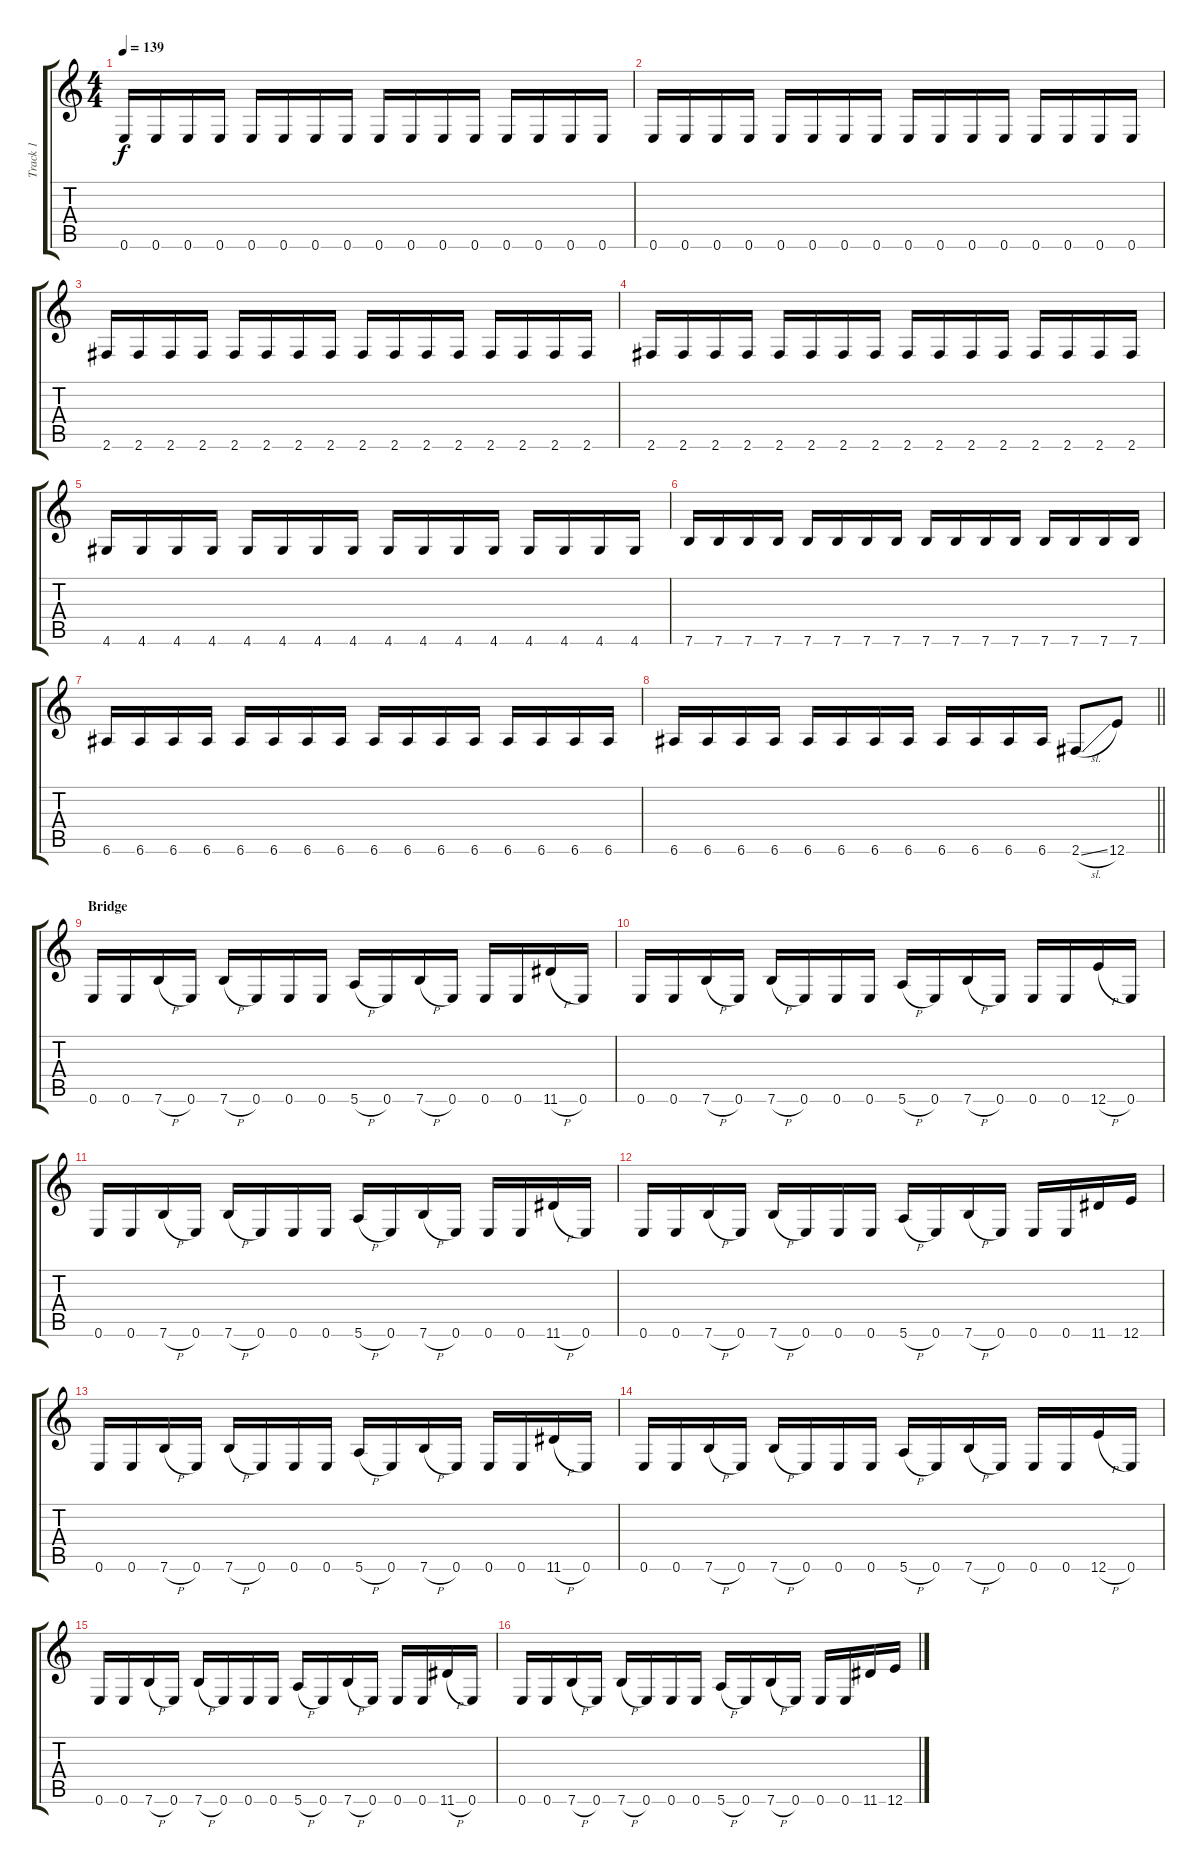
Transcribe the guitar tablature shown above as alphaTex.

\track ("Track 1" "Track 1") {instrument overdrivenguitar}
\staff {score tabs}
\tuning (E4 B3 G3 D3 A2 E2) {hide}
\ts (4 4)
\tempo 139
\clef g2
\ks c
0.6.16{dy f} 0.6.16 0.6.16 0.6.16 0.6.16 0.6.16 0.6.16 0.6.16 0.6.16 0.6.16 0.6.16 0.6.16 0.6.16 0.6.16 0.6.16 0.6.16 |
0.6.16 0.6.16 0.6.16 0.6.16 0.6.16 0.6.16 0.6.16 0.6.16 0.6.16 0.6.16 0.6.16 0.6.16 0.6.16 0.6.16 0.6.16 0.6.16 |
2.6.16 2.6.16 2.6.16 2.6.16 2.6.16 2.6.16 2.6.16 2.6.16 2.6.16 2.6.16 2.6.16 2.6.16 2.6.16 2.6.16 2.6.16 2.6.16 |
2.6.16 2.6.16 2.6.16 2.6.16 2.6.16 2.6.16 2.6.16 2.6.16 2.6.16 2.6.16 2.6.16 2.6.16 2.6.16 2.6.16 2.6.16 2.6.16 |
4.6.16 4.6.16 4.6.16 4.6.16 4.6.16 4.6.16 4.6.16 4.6.16 4.6.16 4.6.16 4.6.16 4.6.16 4.6.16 4.6.16 4.6.16 4.6.16 |
7.6.16 7.6.16 7.6.16 7.6.16 7.6.16 7.6.16 7.6.16 7.6.16 7.6.16 7.6.16 7.6.16 7.6.16 7.6.16 7.6.16 7.6.16 7.6.16 |
6.6.16 6.6.16 6.6.16 6.6.16 6.6.16 6.6.16 6.6.16 6.6.16 6.6.16 6.6.16 6.6.16 6.6.16 6.6.16 6.6.16 6.6.16 6.6.16 |
\barLineRight lightlight
6.6.16 6.6.16 6.6.16 6.6.16 6.6.16 6.6.16 6.6.16 6.6.16 6.6.16 6.6.16 6.6.16 6.6.16 2.6{sl}.8 12.6.8 |
\section ("" "Bridge")
0.6.16 0.6.16 7.6{h}.16 0.6.16 7.6{h}.16 0.6.16 0.6.16 0.6.16 5.6{h}.16 0.6.16 7.6{h}.16 0.6.16 0.6.16 0.6.16 11.6{h}.16 0.6.16 |
0.6.16 0.6.16 7.6{h}.16 0.6.16 7.6{h}.16 0.6.16 0.6.16 0.6.16 5.6{h}.16 0.6.16 7.6{h}.16 0.6.16 0.6.16 0.6.16 12.6{h}.16 0.6.16 |
0.6.16 0.6.16 7.6{h}.16 0.6.16 7.6{h}.16 0.6.16 0.6.16 0.6.16 5.6{h}.16 0.6.16 7.6{h}.16 0.6.16 0.6.16 0.6.16 11.6{h}.16 0.6.16 |
0.6.16 0.6.16 7.6{h}.16 0.6.16 7.6{h}.16 0.6.16 0.6.16 0.6.16 5.6{h}.16 0.6.16 7.6{h}.16 0.6.16 0.6.16 0.6.16 11.6.16 12.6.16 |
0.6.16 0.6.16 7.6{h}.16 0.6.16 7.6{h}.16 0.6.16 0.6.16 0.6.16 5.6{h}.16 0.6.16 7.6{h}.16 0.6.16 0.6.16 0.6.16 11.6{h}.16 0.6.16 |
0.6.16 0.6.16 7.6{h}.16 0.6.16 7.6{h}.16 0.6.16 0.6.16 0.6.16 5.6{h}.16 0.6.16 7.6{h}.16 0.6.16 0.6.16 0.6.16 12.6{h}.16 0.6.16 |
0.6.16 0.6.16 7.6{h}.16 0.6.16 7.6{h}.16 0.6.16 0.6.16 0.6.16 5.6{h}.16 0.6.16 7.6{h}.16 0.6.16 0.6.16 0.6.16 11.6{h}.16 0.6.16 |
0.6.16 0.6.16 7.6{h}.16 0.6.16 7.6{h}.16 0.6.16 0.6.16 0.6.16 5.6{h}.16 0.6.16 7.6{h}.16 0.6.16 0.6.16 0.6.16 11.6.16 12.6.16
